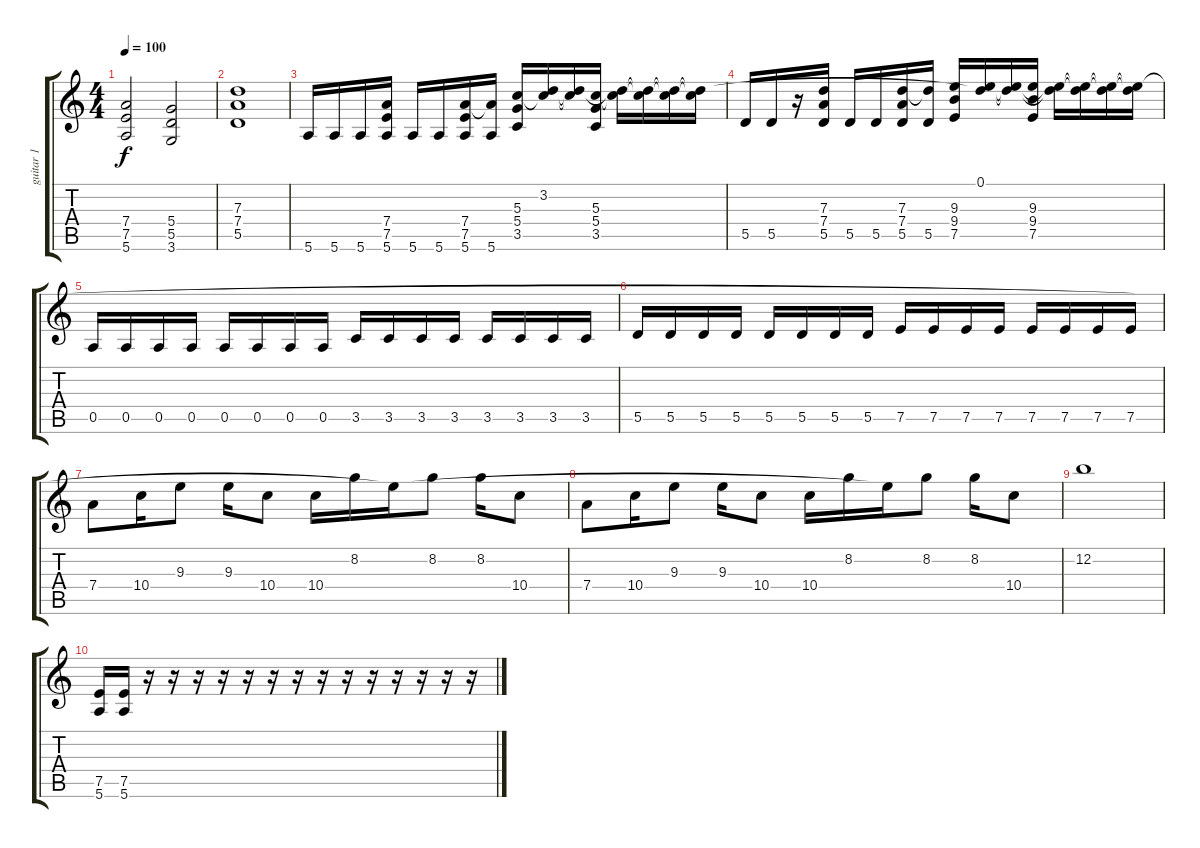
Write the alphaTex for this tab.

\track ("guitar 1" "guitar 1") {instrument distortionguitar}
\staff {score tabs}
\tuning (E4 B3 G3 D3 A2 E2) {hide}
\ts (4 4)
\tempo 100
\clef g2
\ks c
(7.4 7.5 5.6).2{dy f instrument overdrivenguitar} (5.4 5.5 3.6).2 |
(7.3 7.4 5.5).1 |
5.6.16{instrument overdrivenguitar} 5.6.16 5.6.16 (7.4 7.5 5.6).16 5.6.16 5.6.16 (7.4 7.5 5.6).16 (7.4{t} 5.6).16 (5.3 5.4 3.5).16 (3.2 5.3{t}).16 (3.2{t} 5.3{t}).16 (5.3 5.4 3.5).16 (3.2{t} 5.3{t}).16 (3.2{t} 5.3{t}).16 (3.2{t} 5.3{t}).16 (3.2{t} 5.3{t}).16 |
5.5.16 5.5.16 r.16 (7.3 7.4 5.5).16 5.5.16 5.5.16 (7.3 7.4 5.5).16 (7.3{t} 5.5).16 (9.3 9.4 7.5).16 (0.1 3.2{t}).16 (0.1{t} 3.2{t}).16 (9.3 9.4 7.5).16 (0.1{t} 3.2{t}).16 (0.1{t} 3.2{t}).16 (0.1{t} 3.2{t}).16 (0.1{t} 3.2{t}).16 |
0.5.16 0.5.16 0.5.16 0.5.16 0.5.16 0.5.16 0.5.16 0.5.16 3.5.16 3.5.16 3.5.16 3.5.16 3.5.16 3.5.16 3.5.16 3.5.16 |
5.5.16 5.5.16 5.5.16 5.5.16 5.5.16 5.5.16 5.5.16 5.5.16 7.5.16 7.5.16 7.5.16 7.5.16 7.5.16 7.5.16 7.5.16 7.5.16 |
7.4.8 10.4.16 9.3.8 9.3.16 10.4.8 10.4.16 8.2.16 0.1{t}.16 8.2.8 8.2.16 10.4.8 |
7.4.8 10.4.16 9.3.8 9.3.16 10.4.8 10.4.16 8.2.16 0.1{t}.16 8.2.8 8.2.16 10.4.8 |
12.2.1 |
(7.5 5.6).16 (7.5 5.6).16 r.16 r.16 r.16 r.16 r.16 r.16 r.16 r.16 r.16 r.16 r.16 r.16 r.16 r.16
